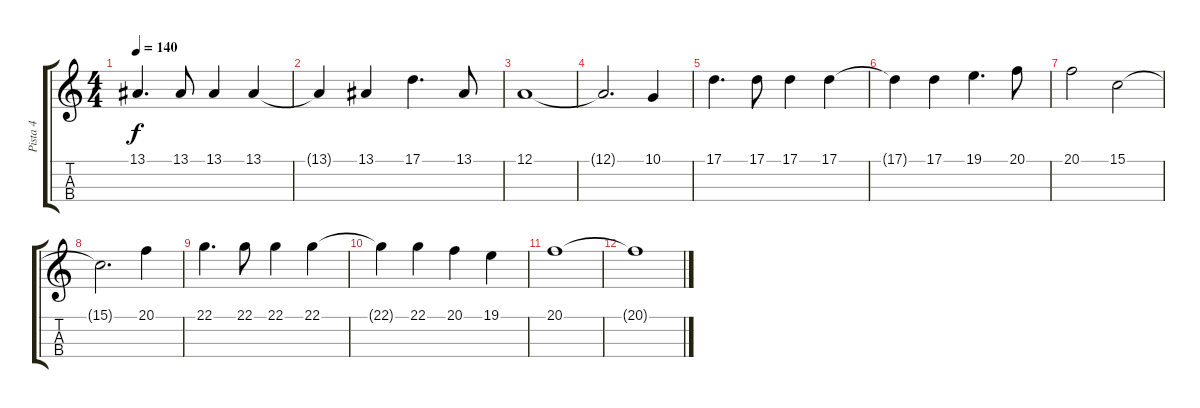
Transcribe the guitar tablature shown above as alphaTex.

\track ("Pista 4" "Pista 4") {instrument cello}
\staff {score tabs}
\tuning (A3 D3 G2 C2) {hide}
\ts (4 4)
\tempo 140
\clef g2
\ks c
13.1.4{d dy f} 13.1.8 13.1.4 13.1.4 |
13.1{t}.4 13.1.4 17.1.4{d} 13.1.8 |
12.1.1 |
12.1{t}.2{d} 10.1.4 |
17.1.4{d} 17.1.8 17.1.4 17.1.4 |
17.1{t}.4 17.1.4 19.1.4{d} 20.1.8 |
20.1.2 15.1.2 |
15.1{t}.2{d} 20.1.4 |
22.1.4{d} 22.1.8 22.1.4 22.1.4 |
22.1{t}.4 22.1.4 20.1.4 19.1.4 |
20.1.1 |
20.1{t}.1
